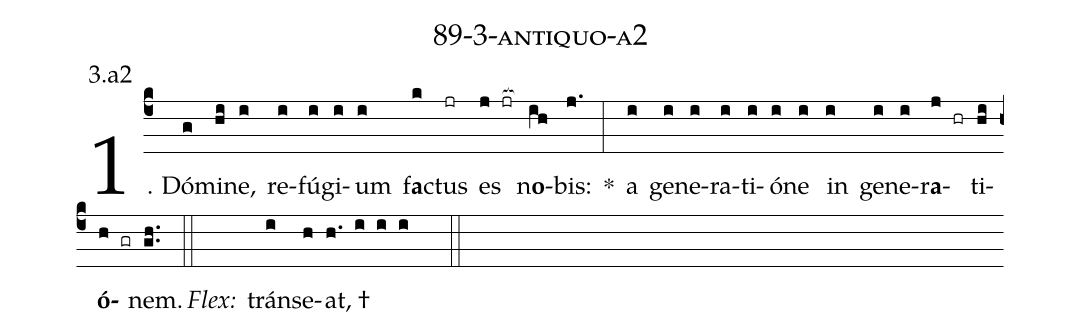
name: 89-3-antiquo-a2;
annotation: 3.a2;
%%
(c4)1. Dó(g)mi(hi)ne,(i) re(i)fú(i)gi(i)um(i) f<b>a</b>c(k)tus(jr) es(j jr[ocb:1{]) n<b>o</b>(ih[ocb:0}])bis:(j.) *(:) a(i) ge(i)ne(i)ra(i)ti(i)ó(i)ne(i) in(i) ge(i)ne(i)r<b>a</b>(j hr)ti(hi)<b>ó</b>(h gr)nem.(gh..) (::)
<i>Flex:</i>()  tráns(i)e(h)at, †(h. i i i  ::)
